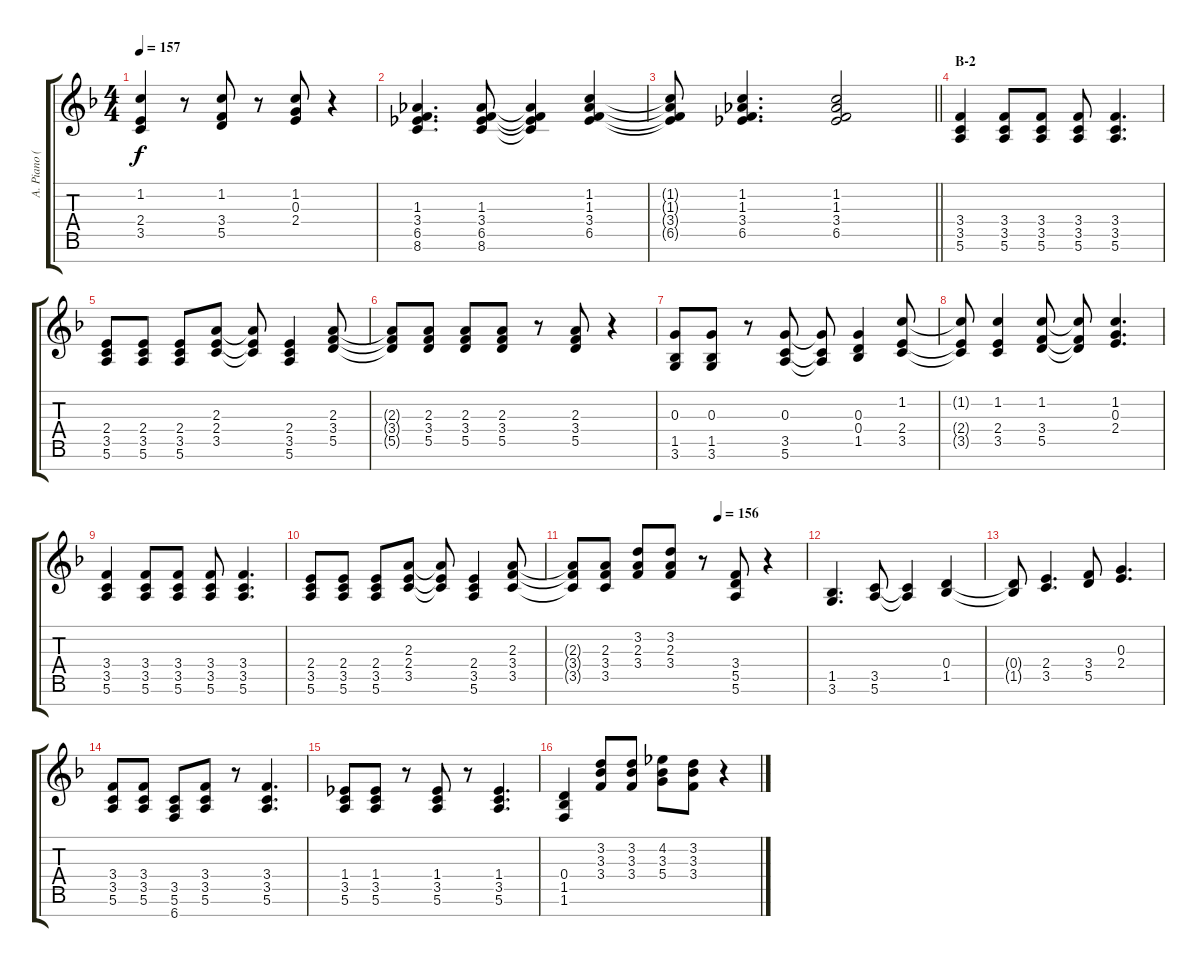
\track ("A. Piano (Right Hand)" "A. Piano (") {instrument acousticgrandpiano}
\staff {score tabs}
\tuning (E5 B4 G4 D4 A3 E3 B2) {hide}
\ts (4 4)
\tempo 157
\clef g2
\ks f
(1.2 2.4 3.5).4{dy f} r.8 (1.2 3.4 5.5).8 r.8 (1.2 0.3 2.4).8 r.4 |
(1.3 3.4 6.5 8.6).4{d} (1.3 3.4 6.5 8.6).8 (1.3{t} 3.4{t} 6.5{t} 8.6{t}).4 (1.2 1.3 3.4 6.5).4 |
\barLineRight lightlight
(1.2{t} 1.3{t} 3.4{t} 6.5{t}).8 (1.2 1.3 3.4 6.5).4{d} (1.2 1.3 3.4 6.5).2 |
\section ("" "B-2")
(3.4 3.5 5.6).4 (3.4 3.5 5.6).8 (3.4 3.5 5.6).8 (3.4 3.5 5.6).8 (3.4 3.5 5.6).4{d} |
(2.4 3.5 5.6).8 (2.4 3.5 5.6).8 (2.4 3.5 5.6).8 (2.3 2.4 3.5).8 (2.3{t} 2.4{t} 3.5{t}).8 (2.4 3.5 5.6).4 (2.3 3.4 5.5).8 |
(2.3{t} 3.4{t} 5.5{t}).8 (2.3 3.4 5.5).8 (2.3 3.4 5.5).8 (2.3 3.4 5.5).8 r.8 (2.3 3.4 5.5).8 r.4 |
(0.3 1.5 3.6).8 (0.3 1.5 3.6).8 r.8 (0.3 3.5 5.6).8 (0.3{t} 3.5{t} 5.6{t}).8 (0.3 0.4 1.5).4 (1.2 2.4 3.5).8 |
(1.2{t} 2.4{t} 3.5{t}).8 (1.2 2.4 3.5).4 (1.2 3.4 5.5).8 (1.2{t} 3.4{t} 5.5{t}).8 (1.2 0.3 2.4).4{d} |
(3.4 3.5 5.6).4 (3.4 3.5 5.6).8 (3.4 3.5 5.6).8 (3.4 3.5 5.6).8 (3.4 3.5 5.6).4{d} |
(2.4 3.5 5.6).8 (2.4 3.5 5.6).8 (2.4 3.5 5.6).8 (2.3 2.4 3.5).8 (2.3{t} 2.4{t} 3.5{t}).8 (2.4 3.5 5.6).4 (2.3 3.4 3.5).8 |
\tempo (156 0.625)
(2.3{t} 3.4{t} 3.5{t}).8 (2.3 3.4 3.5).8 (3.2 2.3 3.4).8 (3.2 2.3 3.4).8 r.8 (3.4 5.5 5.6).8 r.4 |
(1.5 3.6).4{d} (3.5 5.6).8 (3.5{t} 5.6{t}).4 (0.4 1.5).4 |
(0.4{t} 1.5{t}).8 (2.4 3.5).4{d} (3.4 5.5).8 (0.3 2.4).4{d} |
(3.4 3.5 5.6).8 (3.4 3.5 5.6).8 (3.5 5.6 6.7).8 (3.4 3.5 5.6).8 r.8 (3.4 3.5 5.6).4{d} |
(1.4 3.5 5.6).8 (1.4 3.5 5.6).8 r.8 (1.4 3.5 5.6).8 r.8 (1.4 3.5 5.6).4{d} |
(0.4 1.5 1.6).4 (3.2 3.3 3.4).8 (3.2 3.3 3.4).8 (4.2 3.3 5.4).8 (3.2 3.3 3.4).8 r.4
